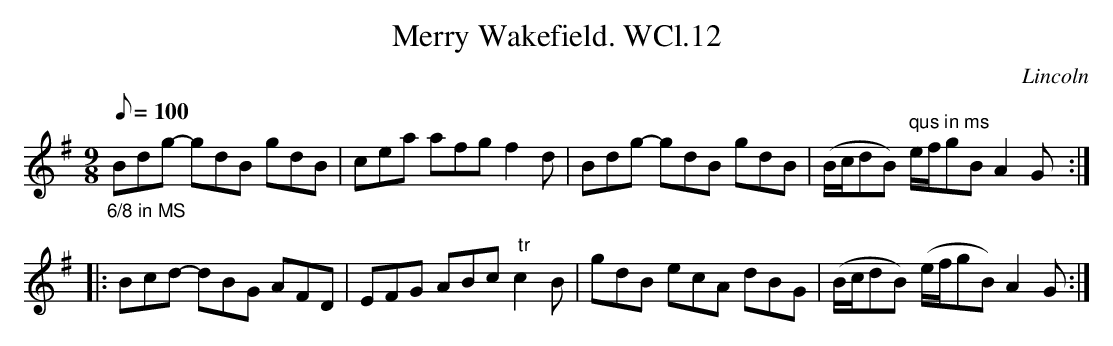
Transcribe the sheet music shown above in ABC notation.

X:1
T:Merry Wakefield. WCl.12
L:1/8
M:9/8
O:Lincoln
Q:100
K:G
"_6/8 in MS"Bdg -gdB gdB|cea afg f2 d|\
Bdg -gdB gdB|(B/2c/2dB) " qus in ms"e/f/gB A2G:|!
|:Bcd -dBG AFD|EFG ABc " tr"c2B|\
gdB ecA dBG|(B/2c/2dB) (e/2f/2gB) A2G:|
